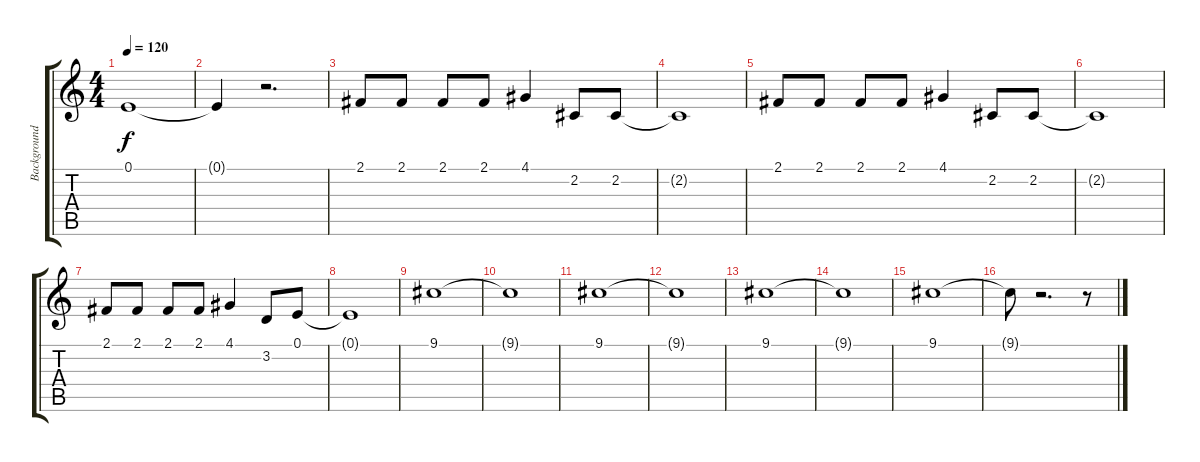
\track ("Background Vocals" "Background") {instrument altosax}
\staff {score tabs}
\tuning (E4 B3 G3 D3 A2 E2) {hide}
\ts (4 4)
\tempo 120
\clef g2
\ks c
0.1.1{dy f} |
0.1{t}.4 r.2{d} |
2.1.8 2.1.8 2.1.8 2.1.8 4.1.4 2.2.8 2.2.8 |
2.2{t}.1 |
2.1.8 2.1.8 2.1.8 2.1.8 4.1.4 2.2.8 2.2.8 |
2.2{t}.1 |
2.1.8 2.1.8 2.1.8 2.1.8 4.1.4 3.2.8 0.1.8 |
0.1{t}.1 |
9.1.1 |
9.1{t}.1 |
9.1.1 |
9.1{t}.1 |
9.1.1 |
9.1{t}.1 |
9.1.1 |
9.1{t}.8 r.2{d} r.8
